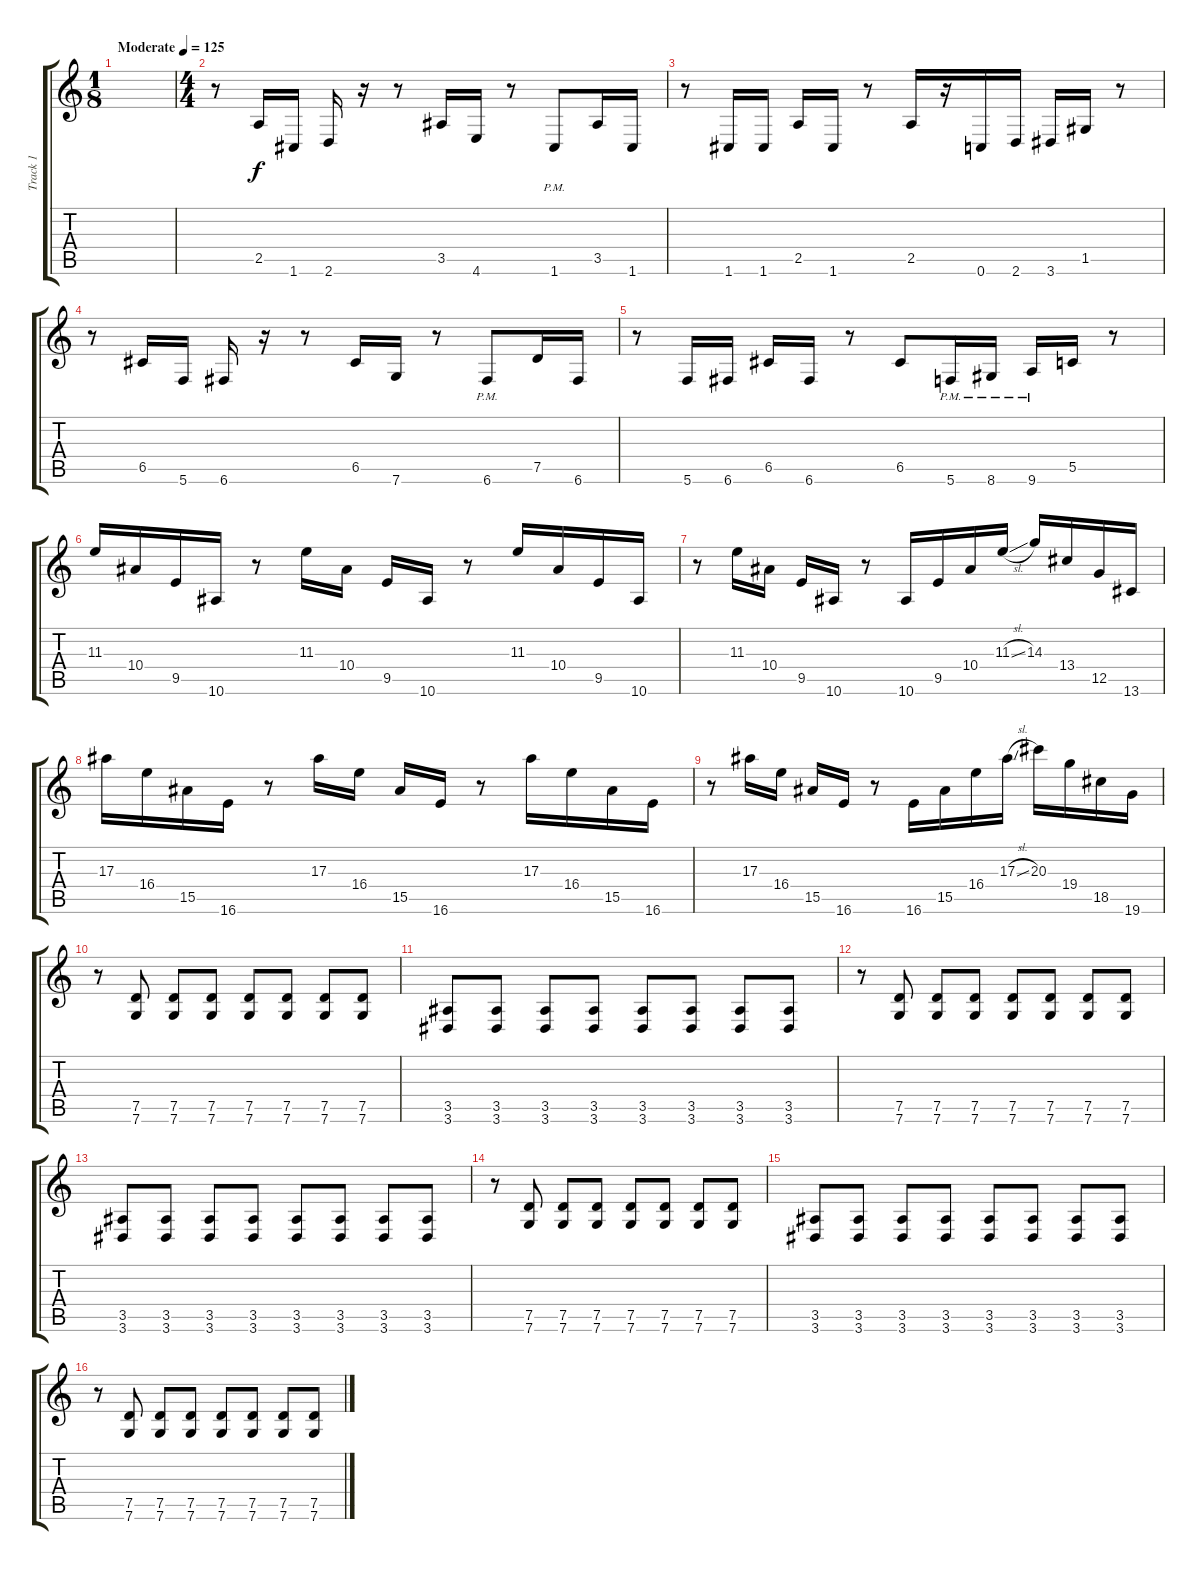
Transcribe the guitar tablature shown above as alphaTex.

\track ("Track 1" "Track 1") {instrument distortionguitar}
\staff {score tabs}
\tuning (D4 A3 F3 C3 G2 C2) {hide}
\ts (1 8)
\tempo (125 "Moderate")
\clef g2
\ks c
|
\ts (4 4)
r.8 2.5.16 1.6.16 2.6.16 r.16 r.8 3.5.16 4.6.16 r.8 1.6{pm}.8 3.5.16 1.6.16 |
r.8 1.6.16 1.6.16 2.5.16 1.6.16 r.8 2.5.16 r.16 0.6.16 2.6.16 3.6.16 1.5.16 r.8 |
r.8 6.5.16 5.6.16 6.6.16 r.16 r.8 6.5.16 7.6.16 r.8 6.6{pm}.8 7.5.16 6.6.16 |
r.8 5.6.16 6.6.16 6.5.16 6.6.16 r.8 6.5.8 5.6{pm}.16 8.6{pm}.16 9.6{pm}.16 5.5.16 r.8 |
11.3.16 10.4.16 9.5.16 10.6.16 r.8 11.3.16 10.4.16 9.5.16 10.6.16 r.8 11.3.16 10.4.16 9.5.16 10.6.16 |
r.8 11.3.16 10.4.16 9.5.16 10.6.16 r.8 10.6.16 9.5.16 10.4.16 11.3{sl}.16 14.3.16 13.4.16 12.5.16 13.6.16 |
17.3.16 16.4.16 15.5.16 16.6.16 r.8 17.3.16 16.4.16 15.5.16 16.6.16 r.8 17.3.16 16.4.16 15.5.16 16.6.16 |
r.8 17.3.16 16.4.16 15.5.16 16.6.16 r.8 16.6.16 15.5.16 16.4.16 17.3{sl}.16 20.3.16 19.4.16 18.5.16 19.6.16 |
r.8 (7.5 7.6).8 (7.5 7.6).8 (7.5 7.6).8 (7.5 7.6).8 (7.5 7.6).8 (7.5 7.6).8 (7.5 7.6).8 |
(3.5 3.6).8 (3.5 3.6).8 (3.5 3.6).8 (3.5 3.6).8 (3.5 3.6).8 (3.5 3.6).8 (3.5 3.6).8 (3.5 3.6).8 |
r.8 (7.5 7.6).8 (7.5 7.6).8 (7.5 7.6).8 (7.5 7.6).8 (7.5 7.6).8 (7.5 7.6).8 (7.5 7.6).8 |
(3.5 3.6).8 (3.5 3.6).8 (3.5 3.6).8 (3.5 3.6).8 (3.5 3.6).8 (3.5 3.6).8 (3.5 3.6).8 (3.5 3.6).8 |
r.8 (7.5 7.6).8 (7.5 7.6).8 (7.5 7.6).8 (7.5 7.6).8 (7.5 7.6).8 (7.5 7.6).8 (7.5 7.6).8 |
(3.5 3.6).8 (3.5 3.6).8 (3.5 3.6).8 (3.5 3.6).8 (3.5 3.6).8 (3.5 3.6).8 (3.5 3.6).8 (3.5 3.6).8 |
r.8 (7.5 7.6).8 (7.5 7.6).8 (7.5 7.6).8 (7.5 7.6).8 (7.5 7.6).8 (7.5 7.6).8 (7.5 7.6).8
